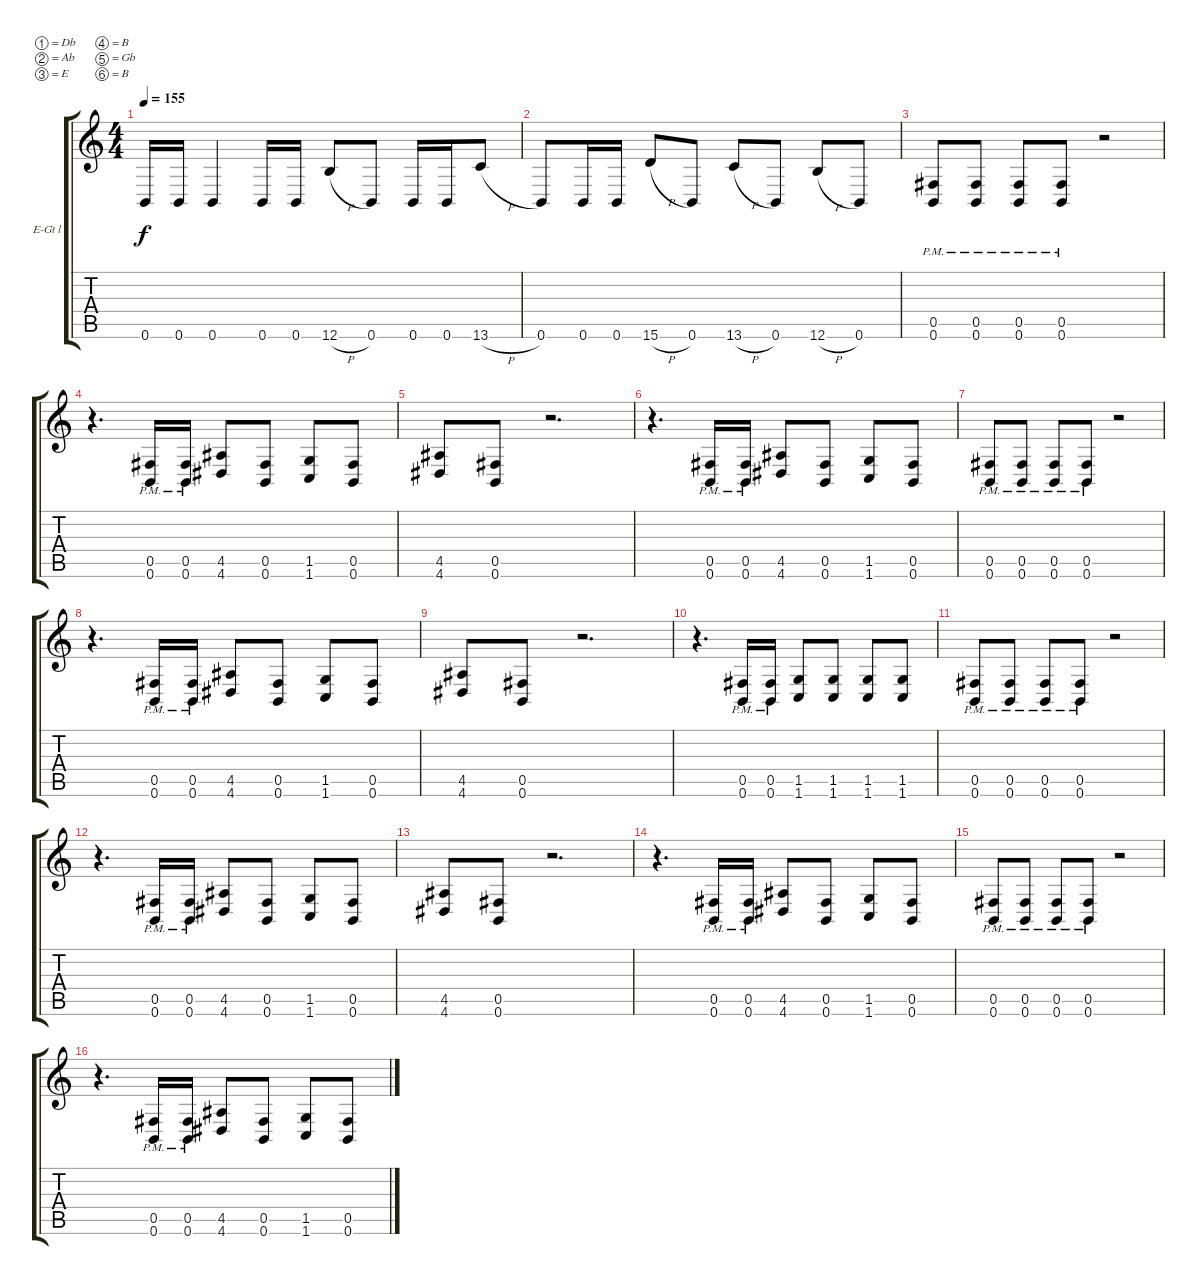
\defaultSystemsLayout 4
\bracketExtendMode groupsimilarinstruments
\firstSystemTrackNameOrientation horizontal
\otherSystemsTrackNameOrientation horizontal
\track ("Guitar l" "E-Gt l") {instrument overdrivenguitar}
\staff {score tabs}
\tuning (Db4 Ab3 E3 B2 Gb2 B1)
\ts (4 4)
\tempo 155
\clef g2
\scale
1.03909
\ks c
0.6.16{dy f} 0.6.16 0.6.4 0.6.16 0.6.16 12.6{h}.8 0.6.8 0.6.16 0.6.16 13.6{h}.8 |
\scale
0.960908 0.6.8 0.6.16 0.6.16 15.6{h}.8 0.6.8 13.6{h}.8 0.6.8 12.6{h}.8 0.6.8 |
\scale
1.03909 (0.6{pm} 0.5{pm}).8 (0.6{pm} 0.5{pm}).8 (0.6{pm} 0.5{pm}).8 (0.6{pm} 0.5{pm}).8 r.2 |
\scale
0.960908 r.4{d} (0.6{pm} 0.5{pm}).16 (0.6{pm} 0.5{pm}).16 (4.6 4.5).8 (0.6 0.5).8 (1.6 1.5).8 (0.6 0.5).8 |
\scale
1.03909 (4.6 4.5).8 (0.5 0.6).8 r.2{d} |
\scale
0.960908 r.4{d} (0.6{pm} 0.5{pm}).16 (0.6{pm} 0.5{pm}).16 (4.6 4.5).8 (0.6 0.5).8 (1.6 1.5).8 (0.6 0.5).8 |
\scale
1.03909 (0.6{pm} 0.5{pm}).8 (0.6{pm} 0.5{pm}).8 (0.6{pm} 0.5{pm}).8 (0.6{pm} 0.5{pm}).8 r.2 |
\scale
0.960908 r.4{d} (0.6{pm} 0.5{pm}).16 (0.6{pm} 0.5{pm}).16 (4.6 4.5).8 (0.6 0.5).8 (1.6 1.5).8 (0.6 0.5).8 |
\scale
1.03909 (4.6 4.5).8 (0.5 0.6).8 r.2{d} |
\scale
0.960908 r.4{d} (0.6{pm} 0.5{pm}).16 (0.6{pm} 0.5{pm}).16 (1.6 1.5).8 (1.6 1.5).8 (1.6 1.5).8 (1.6 1.5).8 |
\scale
1.03909 (0.6{pm} 0.5{pm}).8 (0.6{pm} 0.5{pm}).8 (0.6{pm} 0.5{pm}).8 (0.6{pm} 0.5{pm}).8 r.2 |
\scale
0.960908 r.4{d} (0.6{pm} 0.5{pm}).16 (0.6{pm} 0.5{pm}).16 (4.6 4.5).8 (0.6 0.5).8 (1.6 1.5).8 (0.6 0.5).8 |
\scale
1.03909 (4.6 4.5).8 (0.5 0.6).8 r.2{d} |
\scale
0.960908 r.4{d} (0.6{pm} 0.5{pm}).16 (0.6{pm} 0.5{pm}).16 (4.6 4.5).8 (0.6 0.5).8 (1.6 1.5).8 (0.6 0.5).8 |
\scale
1.03909 (0.6{pm} 0.5{pm}).8 (0.6{pm} 0.5{pm}).8 (0.6{pm} 0.5{pm}).8 (0.6{pm} 0.5{pm}).8 r.2 |
\scale
0.960908 r.4{d} (0.6{pm} 0.5{pm}).16 (0.6{pm} 0.5{pm}).16 (4.6 4.5).8 (0.6 0.5).8 (1.6 1.5).8 (0.6 0.5).8
